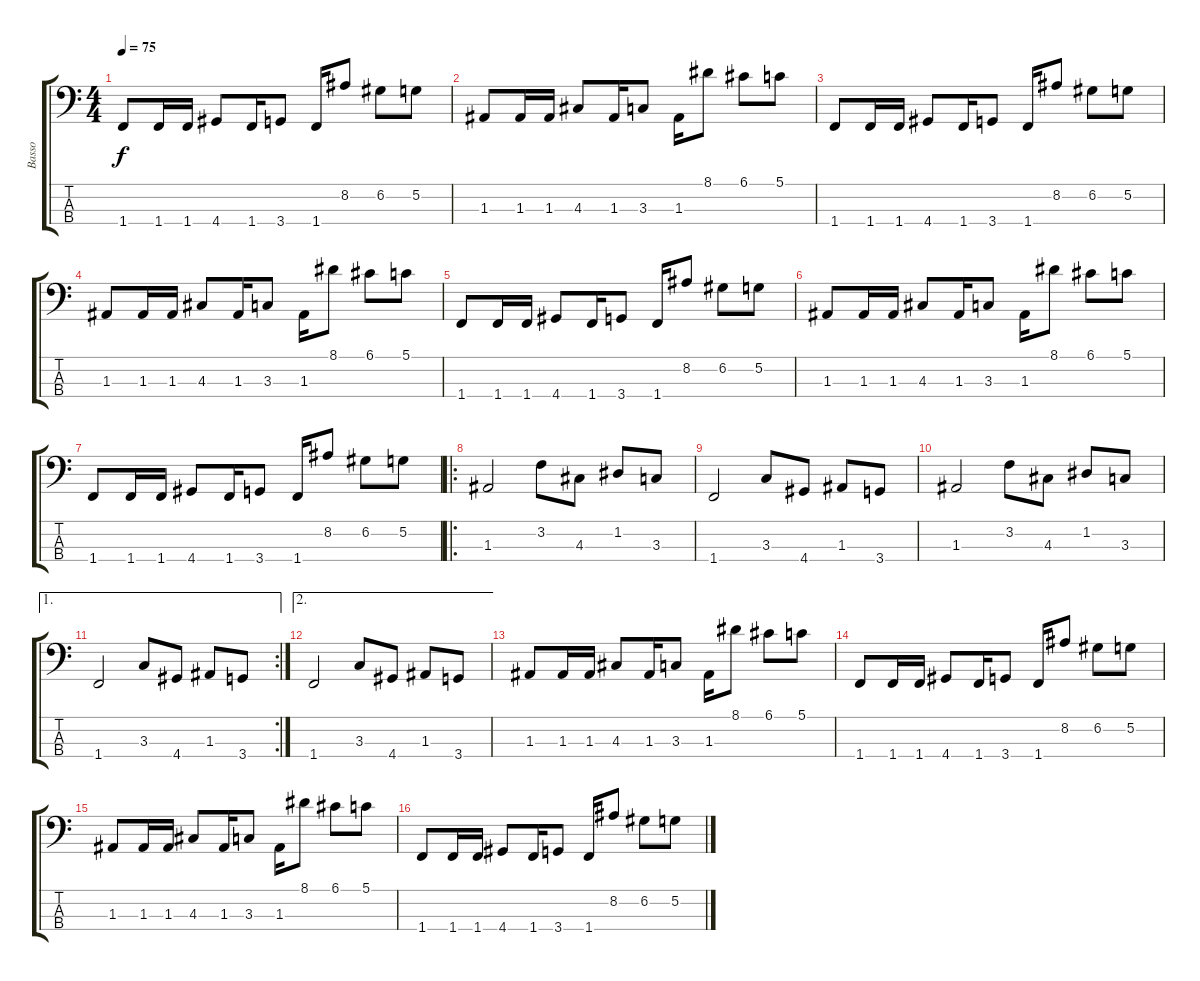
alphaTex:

\track ("Basso" "Basso") {instrument electricbassfinger}
\staff {score tabs}
\tuning (G2 D2 A1 E1) {hide}
\ts (4 4)
\tempo 75
\clef f4
\ks c
1.4.8{dy f} 1.4.16 1.4.16 4.4.8 1.4.16 3.4.8 1.4.16 8.2.8 6.2.8 5.2.8 |
1.3.8 1.3.16 1.3.16 4.3.8 1.3.16 3.3.8 1.3.16 8.1.8 6.1.8 5.1.8 |
1.4.8 1.4.16 1.4.16 4.4.8 1.4.16 3.4.8 1.4.16 8.2.8 6.2.8 5.2.8 |
1.3.8 1.3.16 1.3.16 4.3.8 1.3.16 3.3.8 1.3.16 8.1.8 6.1.8 5.1.8 |
1.4.8 1.4.16 1.4.16 4.4.8 1.4.16 3.4.8 1.4.16 8.2.8 6.2.8 5.2.8 |
1.3.8 1.3.16 1.3.16 4.3.8 1.3.16 3.3.8 1.3.16 8.1.8 6.1.8 5.1.8 |
1.4.8 1.4.16 1.4.16 4.4.8 1.4.16 3.4.8 1.4.16 8.2.8 6.2.8 5.2.8 |
\ro
1.3.2 3.2.8 4.3.8 1.2.8 3.3.8 |
1.4.2 3.3.8 4.4.8 1.3.8 3.4.8 |
1.3.2 3.2.8 4.3.8 1.2.8 3.3.8 |
\ae 1
\rc 2
1.4.2 3.3.8 4.4.8 1.3.8 3.4.8 |
\ae 2
1.4.2 3.3.8 4.4.8 1.3.8 3.4.8 |
1.3.8 1.3.16 1.3.16 4.3.8 1.3.16 3.3.8 1.3.16 8.1.8 6.1.8 5.1.8 |
1.4.8 1.4.16 1.4.16 4.4.8 1.4.16 3.4.8 1.4.16 8.2.8 6.2.8 5.2.8 |
1.3.8 1.3.16 1.3.16 4.3.8 1.3.16 3.3.8 1.3.16 8.1.8 6.1.8 5.1.8 |
1.4.8 1.4.16 1.4.16 4.4.8 1.4.16 3.4.8 1.4.16 8.2.8 6.2.8 5.2.8
